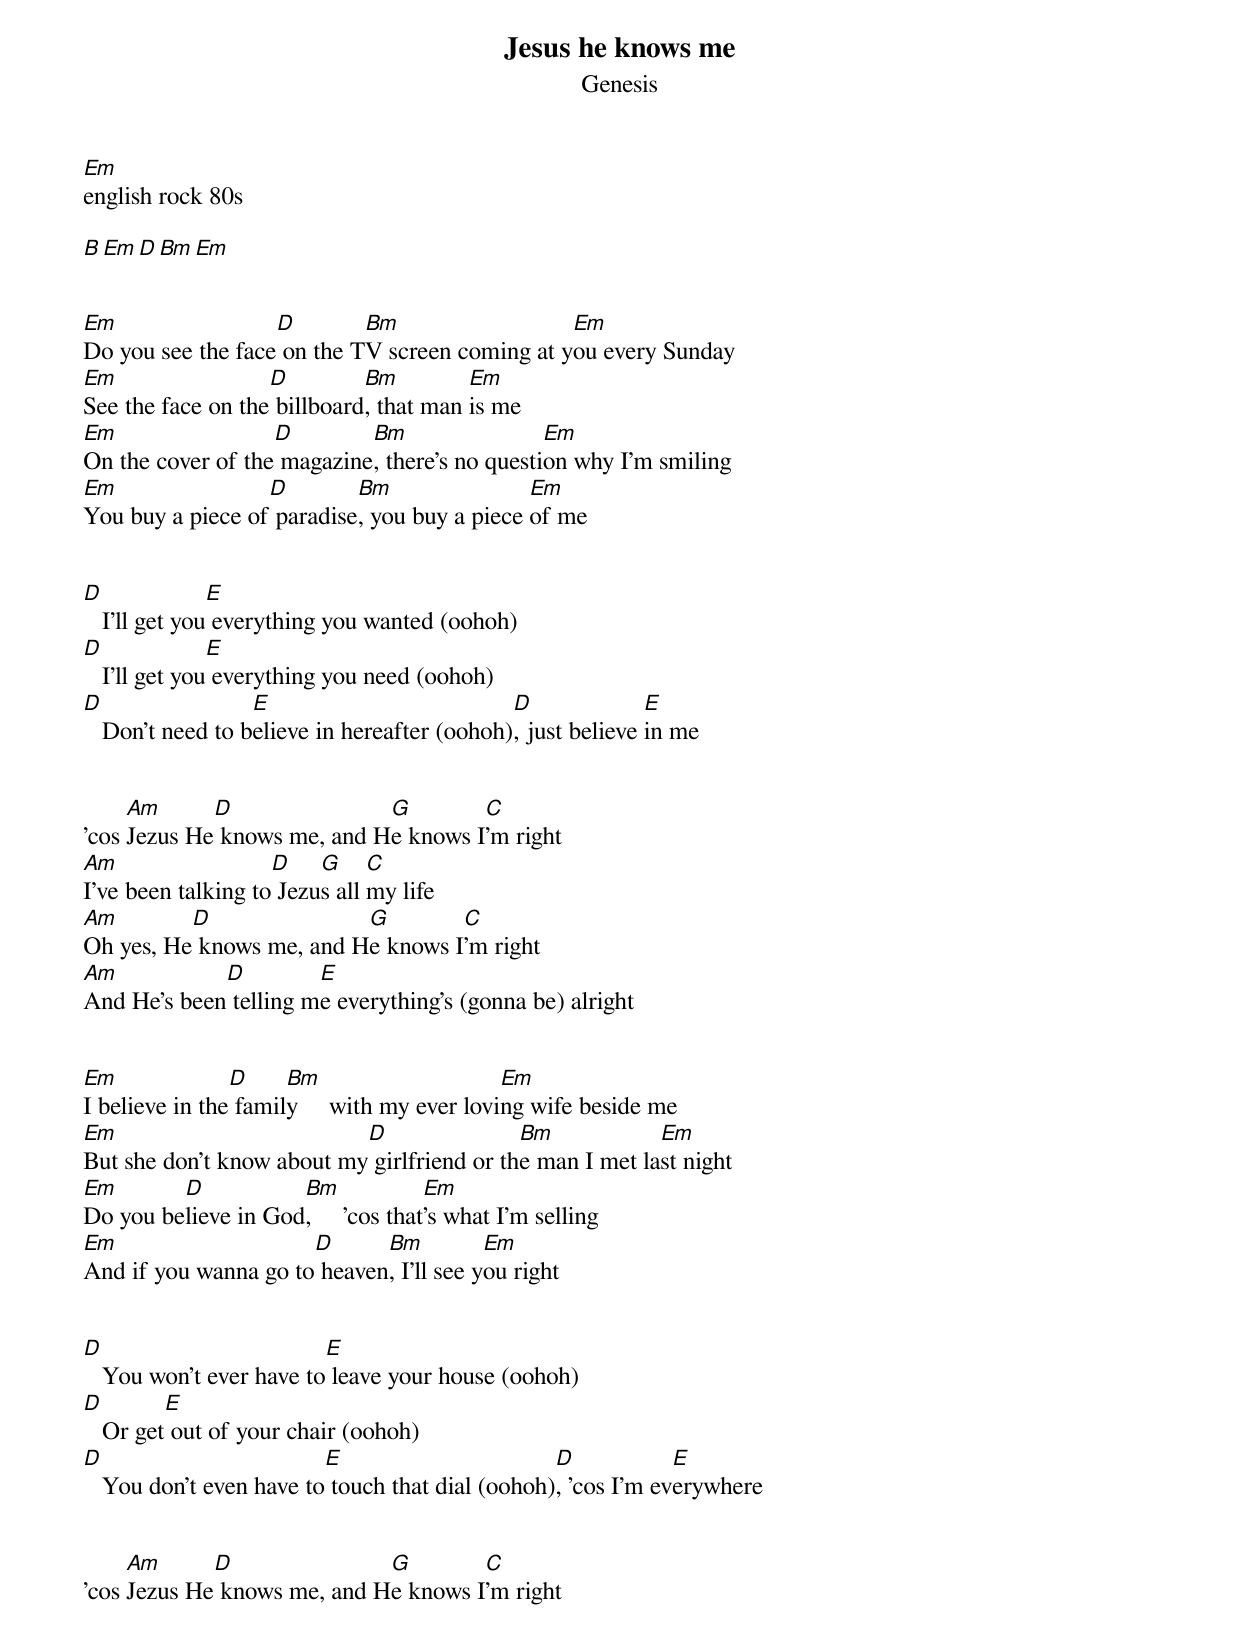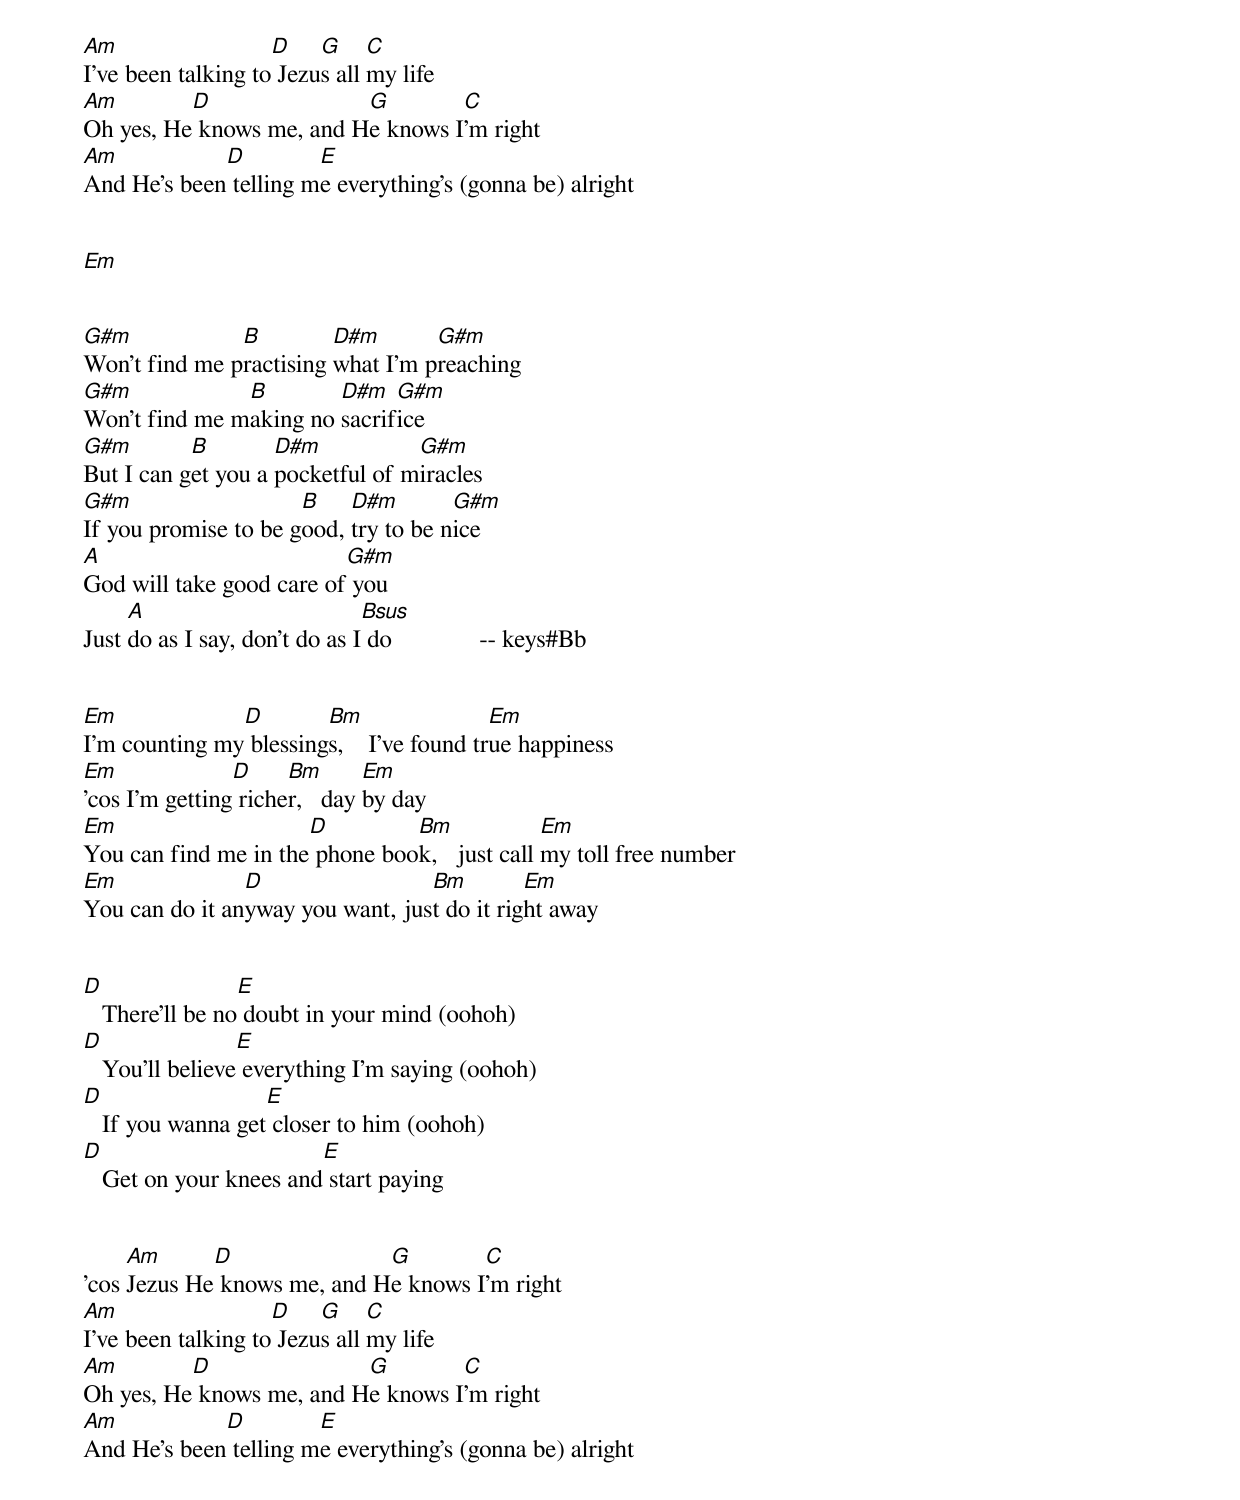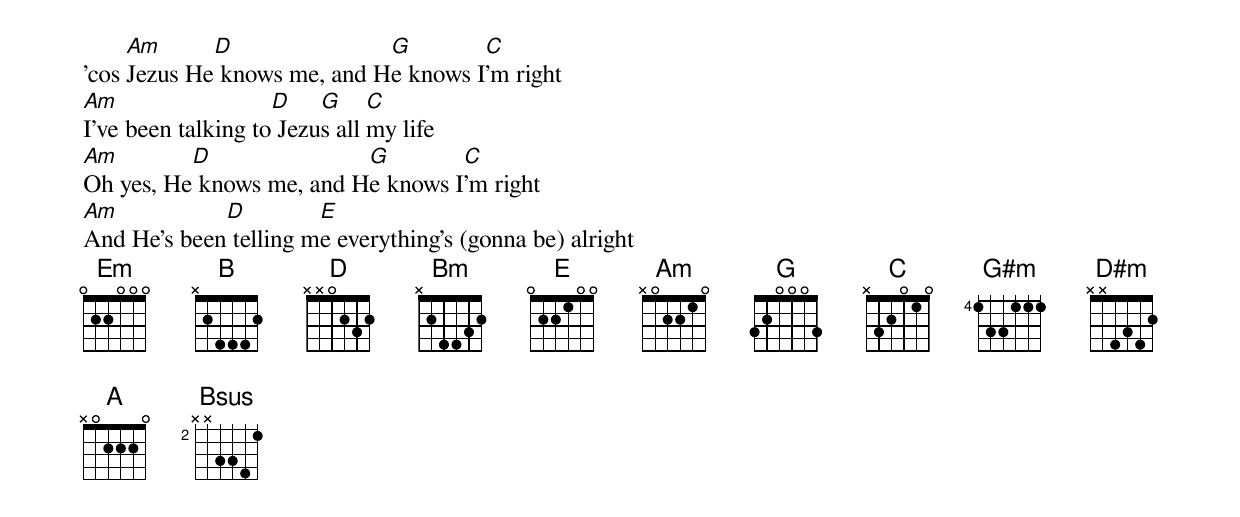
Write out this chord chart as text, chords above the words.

Jesus he knows me
Genesis
Em
english rock 80s

B          Em         D        Bm        Em


Em                 D        Bm                  Em
Do you see the face on the TV screen coming at you every Sunday
Em                 D         Bm         Em
See the face on the billboard, that man is me
Em                 D        Bm                 Em
On the cover of the magazine, there's no question why I'm smiling
Em                D        Bm                Em
You buy a piece of paradise, you buy a piece of me


D              E
   I'll get you everything you wanted (oohoh)
D              E
   I'll get you everything you need (oohoh)
D                 E                          D              E
   Don't need to believe in hereafter (oohoh), just believe in me


     Am      D               G        C
'cos Jezus He knows me, and He knows I'm right
Am                  D    G     C
I've been talking to Jezus all my life
Am        D               G        C
Oh yes, He knows me, and He knows I'm right
Am           D         E
And He's been telling me everything's (gonna be) alright


Em              D     Bm                     Em
I believe in the family     with my ever loving wife beside me
Em                         D                Bm            Em
But she don't know about my girlfriend or the man I met last night
Em       D           Bm             Em
Do you believe in God,     'cos that's what I'm selling
Em                    D      Bm          Em
And if you wanna go to heaven, I'll see you right


D                        E
   You won't ever have to leave your house (oohoh)
D        E
   Or get out of your chair (oohoh)
D                        E                       D            E
   You don't even have to touch that dial (oohoh), 'cos I'm everywhere


     Am      D               G        C
'cos Jezus He knows me, and He knows I'm right
Am                  D    G     C
I've been talking to Jezus all my life
Am        D               G        C
Oh yes, He knows me, and He knows I'm right
Am           D         E
And He's been telling me everything's (gonna be) alright


Em


G#m            B         D#m       G#m
Won't find me practising what I'm preaching
G#m            B        D#m   G#m
Won't find me making no sacrifice
G#m        B        D#m           G#m
But I can get you a pocketful of miracles
G#m                   B    D#m        G#m
If you promise to be good, try to be nice
A                         G#m
God will take good care of you
     A                         Bsus
Just do as I say, don't do as I do              -- keys#Bb


Em             D        Bm                 Em
I'm counting my blessings,    I've found true happiness
Em              D     Bm       Em
'cos I'm getting richer,   day by day
Em                    D         Bm             Em
You can find me in the phone book,   just call my toll free number
Em              D                 Bm         Em
You can do it anyway you want, just do it right away


D                E
   There'll be no doubt in your mind (oohoh)
D                E
   You'll believe everything I'm saying (oohoh)
D                  E
   If you wanna get closer to him (oohoh)
D                       E
   Get on your knees and start paying


     Am      D               G        C
'cos Jezus He knows me, and He knows I'm right
Am                  D    G     C
I've been talking to Jezus all my life
Am        D               G        C
Oh yes, He knows me, and He knows I'm right
Am           D         E
And He's been telling me everything's (gonna be) alright


     Am      D               G        C
'cos Jezus He knows me, and He knows I'm right
Am                  D    G     C
I've been talking to Jezus all my life
Am        D               G        C
Oh yes, He knows me, and He knows I'm right
Am           D         E
And He's been telling me everything's (gonna be) alright
